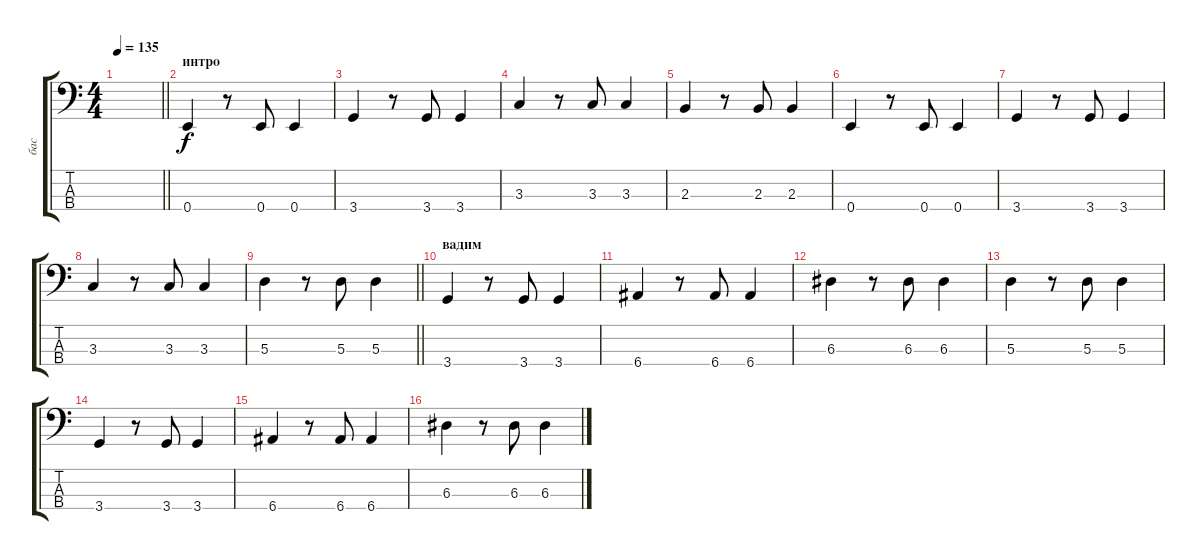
\track ("бас" "бас") {instrument electricbasspick}
\staff {score tabs}
\tuning (G2 D2 A1 E1) {hide}
\ts (4 4)
\tempo 135
\clef f4
\barLineRight lightlight
\ks c
|
\section ("" "интро")
0.4.4 r.8 0.4.8 0.4.4 |
3.4.4 r.8 3.4.8 3.4.4 |
3.3.4 r.8 3.3.8 3.3.4 |
2.3.4 r.8 2.3.8 2.3.4 |
0.4.4 r.8 0.4.8 0.4.4 |
3.4.4 r.8 3.4.8 3.4.4 |
3.3.4 r.8 3.3.8 3.3.4 |
\barLineRight lightlight
5.3.4 r.8 5.3.8 5.3.4 |
\section ("" "вадим")
3.4.4 r.8 3.4.8 3.4.4 |
6.4.4 r.8 6.4.8 6.4.4 |
6.3.4 r.8 6.3.8 6.3.4 |
5.3.4 r.8 5.3.8 5.3.4 |
3.4.4 r.8 3.4.8 3.4.4 |
6.4.4 r.8 6.4.8 6.4.4 |
6.3.4 r.8 6.3.8 6.3.4
